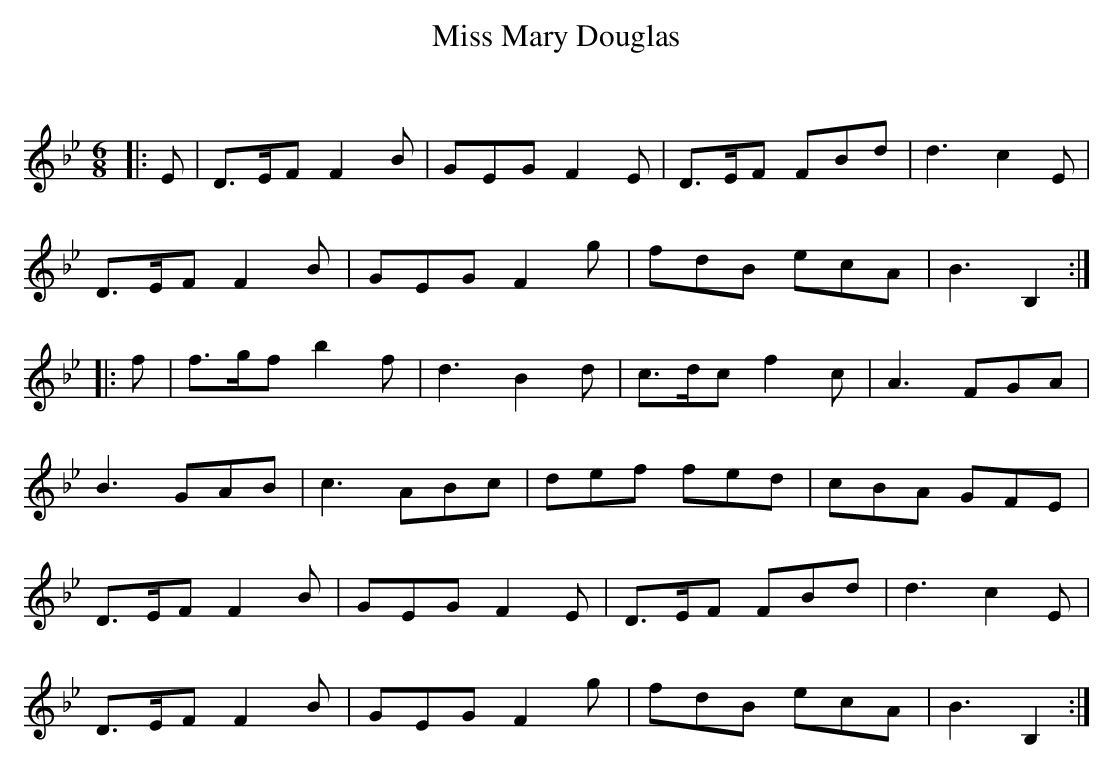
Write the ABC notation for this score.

X:1
T: Miss Mary Douglas
C:
Q:180
K:Bb
M:6/8
L:1/16
|:E2|D3EF2 F4B2|G2E2G2 F4E2|D3EF2 F2B2d2|d6c4E2|
D3EF2 F4B2|G2E2G2 F4g2|f2d2B2 e2c2A2|B6B,4:|
|:f2|f3gf2 b4f2|d6B4d2|c3dc2 f4c2|A6 F2G2A2|
B6 G2A2B2|c6 A2B2c2|d2e2f2 f2e2d2|c2B2A2 G2F2E2|
D3EF2 F4B2|G2E2G2 F4E2|D3EF2 F2B2d2|d6c4E2|
D3EF2 F4B2|G2E2G2 F4g2|f2d2B2 e2c2A2|B6B,4:|
